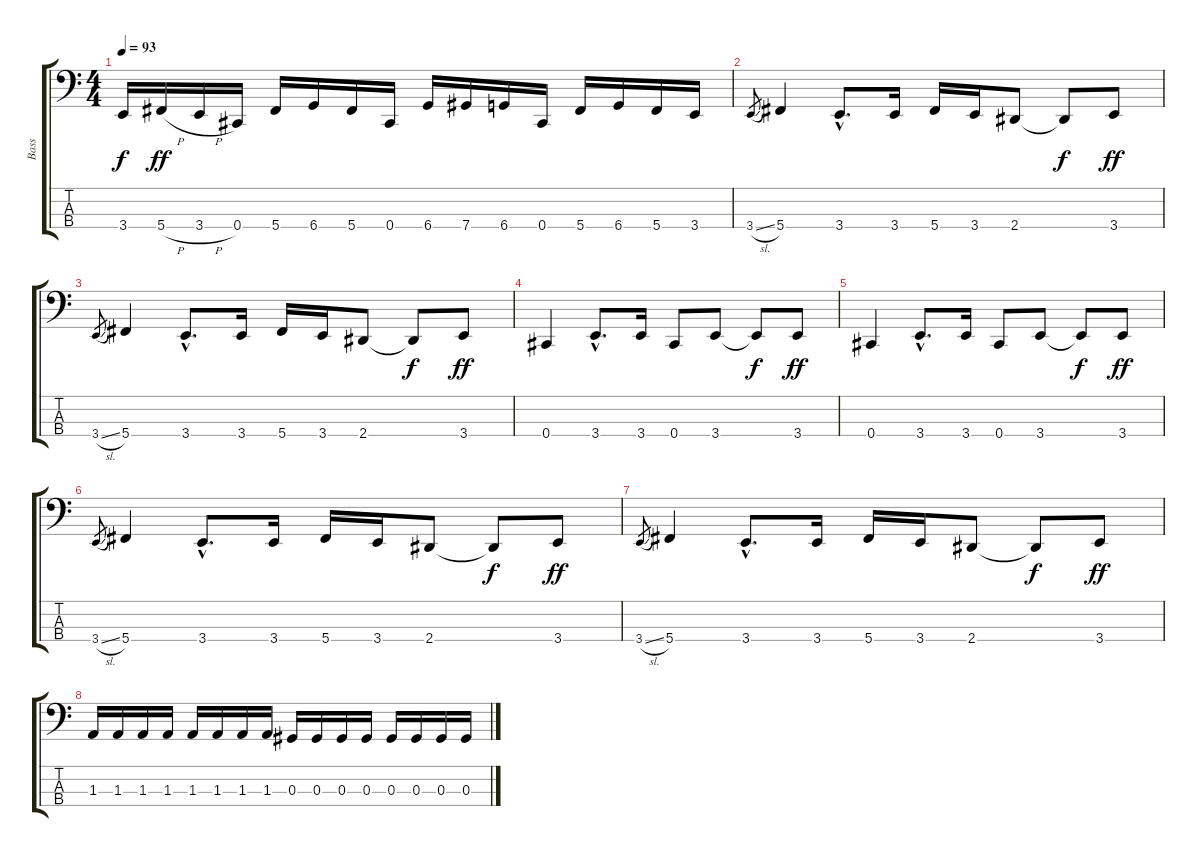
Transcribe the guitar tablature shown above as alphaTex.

\track ("Bass" "Bass") {instrument electricbasspick}
\staff {score tabs}
\tuning (Gb2 Db2 Ab1 Db1) {hide}
\ts (4 4)
\tempo 93
\clef f4
\ks c
3.4{t}.16{dy f} 5.4{h}.16{dy ff} 3.4{h}.16 0.4.16 5.4.16 6.4.16 5.4.16 0.4.16 6.4.16 7.4.16 6.4.16 0.4.16 5.4.16 6.4.16 5.4.16 3.4.16 |
3.4{sl}.8{gr} 5.4.4 3.4{hac}.8{d} 3.4.16 5.4.16 3.4.16 2.4.8 2.4{t}.8{dy f} 3.4.8{dy ff} |
3.4{sl}.8{gr} 5.4.4 3.4{hac}.8{d} 3.4.16 5.4.16 3.4.16 2.4.8 2.4{t}.8{dy f} 3.4.8{dy ff} |
0.4.4 3.4{hac}.8{d} 3.4.16 0.4.8 3.4.8 3.4{t}.8{dy f} 3.4.8{dy ff} |
0.4.4 3.4{hac}.8{d} 3.4.16 0.4.8 3.4.8 3.4{t}.8{dy f} 3.4.8{dy ff} |
3.4{sl}.8{gr} 5.4.4 3.4{hac}.8{d} 3.4.16 5.4.16 3.4.16 2.4.8 2.4{t}.8{dy f} 3.4.8{dy ff} |
3.4{sl}.8{gr} 5.4.4 3.4{hac}.8{d} 3.4.16 5.4.16 3.4.16 2.4.8 2.4{t}.8{dy f} 3.4.8{dy ff} |
1.3.16 1.3.16 1.3.16 1.3.16 1.3.16 1.3.16 1.3.16 1.3.16 0.3.16 0.3.16 0.3.16 0.3.16 0.3.16 0.3.16 0.3.16 0.3.16
